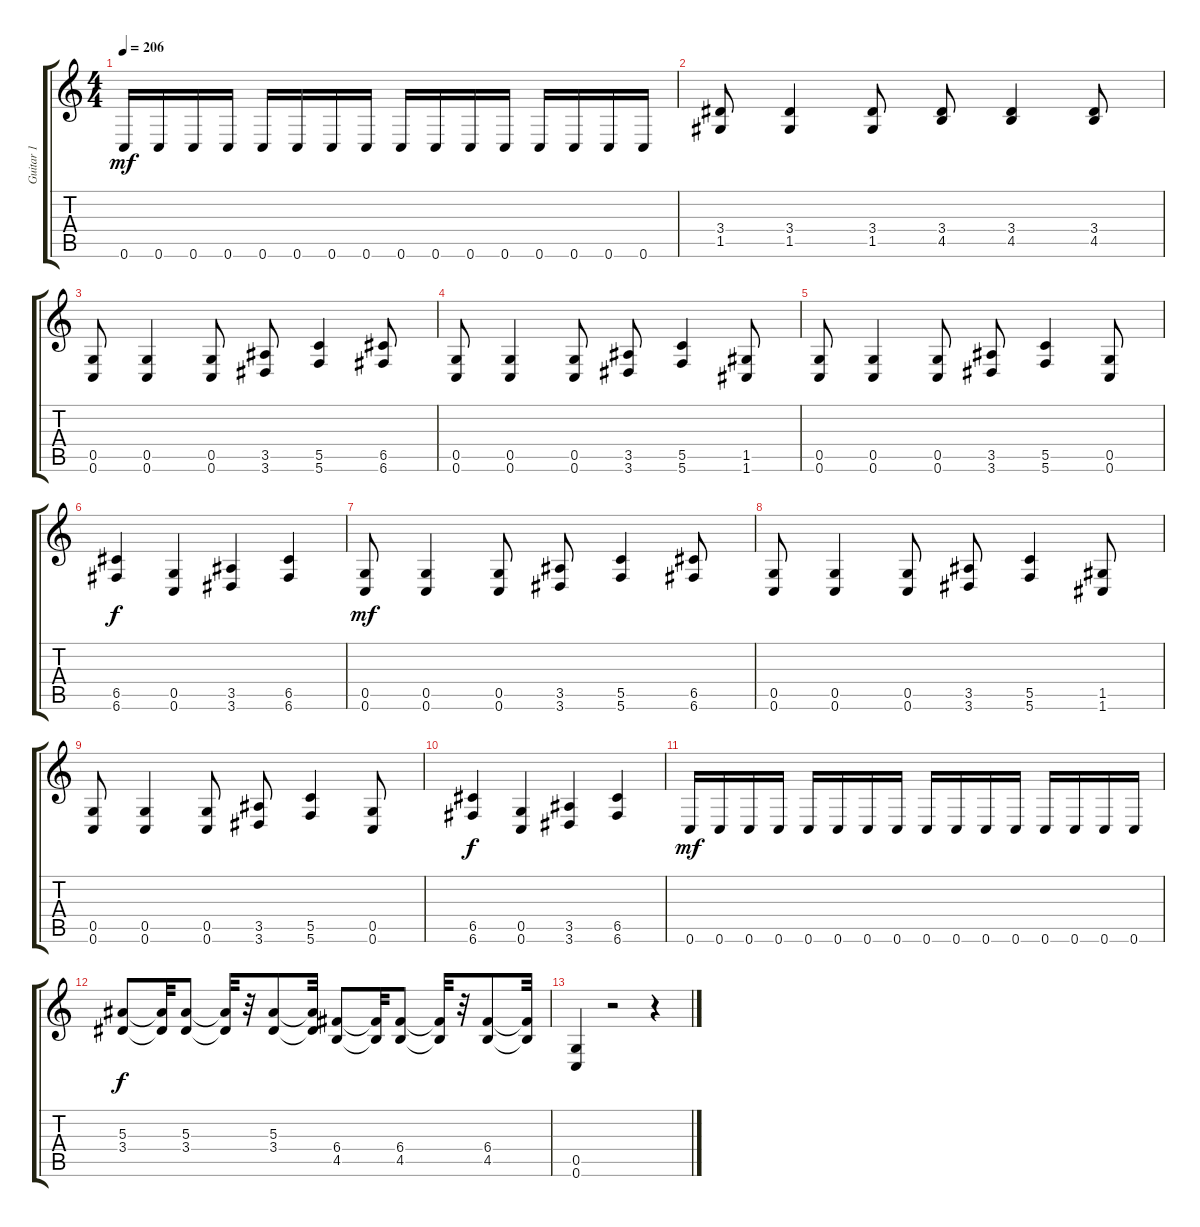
\track ("Guitar 1" "Guitar 1") {instrument distortionguitar}
\staff {score tabs}
\tuning (D4 A3 F3 C3 G2 C2) {hide}
\ts (4 4)
\tempo 206
\clef g2
\ks c
0.6.16{dy mf} 0.6.16 0.6.16 0.6.16 0.6.16 0.6.16 0.6.16 0.6.16 0.6.16 0.6.16 0.6.16 0.6.16 0.6.16 0.6.16 0.6.16 0.6.16 |
(3.4 1.5).8 (3.4 1.5).4 (3.4 1.5).8 (3.4 4.5).8 (3.4 4.5).4 (3.4 4.5).8 |
(0.5 0.6).8 (0.5 0.6).4 (0.5 0.6).8 (3.5 3.6).8 (5.5 5.6).4 (6.5 6.6).8 |
(0.5 0.6).8 (0.5 0.6).4 (0.5 0.6).8 (3.5 3.6).8 (5.5 5.6).4 (1.5 1.6).8 |
(0.5 0.6).8 (0.5 0.6).4 (0.5 0.6).8 (3.5 3.6).8 (5.5 5.6).4 (0.5 0.6).8 |
(6.5 6.6).4{dy f} (0.5 0.6).4 (3.5 3.6).4 (6.5 6.6).4 |
(0.5 0.6).8{dy mf} (0.5 0.6).4 (0.5 0.6).8 (3.5 3.6).8 (5.5 5.6).4 (6.5 6.6).8 |
(0.5 0.6).8 (0.5 0.6).4 (0.5 0.6).8 (3.5 3.6).8 (5.5 5.6).4 (1.5 1.6).8 |
(0.5 0.6).8 (0.5 0.6).4 (0.5 0.6).8 (3.5 3.6).8 (5.5 5.6).4 (0.5 0.6).8 |
(6.5 6.6).4{dy f} (0.5 0.6).4 (3.5 3.6).4 (6.5 6.6).4 |
0.6.16{dy mf} 0.6.16 0.6.16 0.6.16 0.6.16 0.6.16 0.6.16 0.6.16 0.6.16 0.6.16 0.6.16 0.6.16 0.6.16 0.6.16 0.6.16 0.6.16 |
(5.3 3.4).8{dy f} (5.3{t} 3.4{t}).32 (5.3 3.4).8 (5.3{t} 3.4{t}).32 r.32 (5.3 3.4).8 (5.3{t} 3.4{t}).32 (6.4 4.5).8 (6.4{t} 4.5{t}).32 (6.4 4.5).8 (6.4{t} 4.5{t}).32 r.32 (6.4 4.5).8 (6.4{t} 4.5{t}).32 |
(0.5 0.6).4 r.2 r.4
